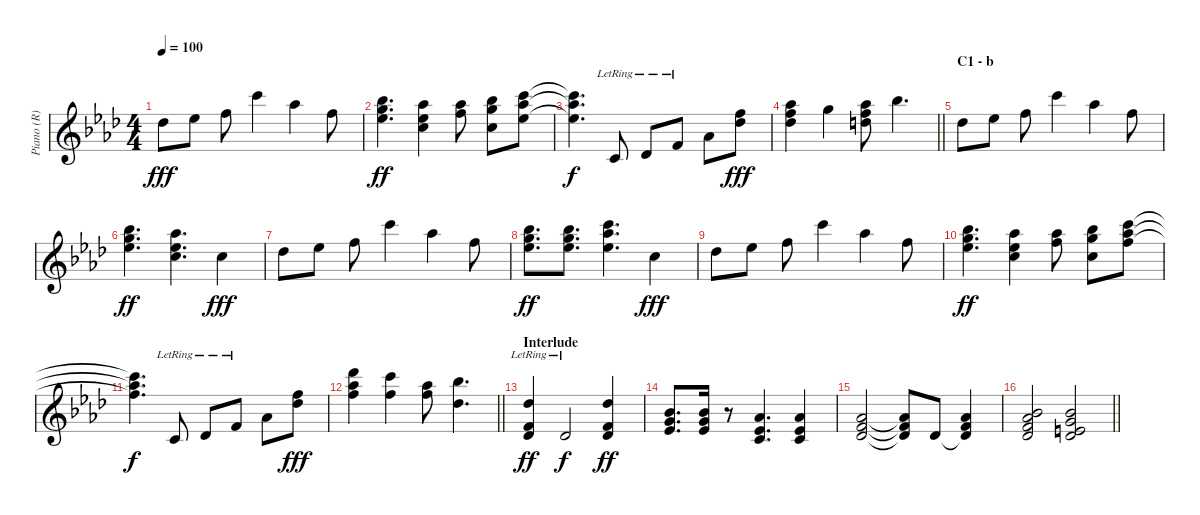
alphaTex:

\track ("Piano (R)" "Piano (R)") {instrument acousticgrandpiano}
\staff {score}
\tuning (E4 B3 G3 D3 A2 E2 B1) {hide}
\ts (4 4)
\tempo 100
\clef g2
\ks ab
9.1.8{dy fff} 11.1.8 13.1.8 20.1.4 16.1.4 13.1.8 |
(18.1 20.2 20.3).4{d dy ff} (16.1 16.2 17.3).4 (16.1 18.2).8 (18.1 20.2 17.3).8 (20.1 21.2 20.3).8 |
(20.1{t} 21.2{t} 20.3{t}).4{d dy f} 5.3{lr}.8 6.3{lr}.8 6.2{lr}.8 4.1.8 (13.1 14.2).8{dy fff} |
\barLineRight lightlight
(16.1 18.2 18.3).4 15.1.4 (16.1 18.2 19.3).8 18.1.4{d} |
\section ("" "C1 - b")
9.1.8 11.1.8 13.1.8 20.1.4 16.1.4 13.1.8 |
(18.1 20.2 20.3).4{d dy ff} (16.1 16.2 17.3).4{d} 8.1.4{dy fff} |
9.1.8 11.1.8 13.1.8 20.1.4 16.1.4 13.1.8 |
(18.1 20.2 20.3).8{d dy ff} (18.1 20.2 20.3).8{d} (20.1 21.2 20.3).4{d} 8.1.4{dy fff} |
9.1.8 11.1.8 13.1.8 20.1.4 16.1.4 13.1.8 |
(18.1 20.2 20.3).4{d dy ff} (16.1 16.2 17.3).4 (16.1 18.2).8 (18.1 20.2 17.3).8 (20.1 21.2 22.3).8 |
(20.1{t} 21.2{t} 22.3{t}).4{d dy f} 5.3{lr}.8 6.3{lr}.8 6.2{lr}.8 4.1.8 (13.1 14.2).8{dy fff} |
\barLineRight lightlight
(21.1 21.2 22.3).4 (20.1 18.2).4 (16.1 18.2).8 (18.1 14.2).4{d} |
\section ("" "Interlude")
(9.1{lr} 6.2{lr} 6.3{lr}).4{dy ff} 6.3{lr}.2{dy f} (9.1 6.2 6.3).4{dy ff} |
(6.1 8.2 8.3).8{d} (6.1 8.2 8.3).16 r.8 (4.1 4.2 5.3).4{d} (4.1 4.2 5.3).4 |
(4.1 6.2 6.3).2 (4.1{t} 6.2{t} 6.3{t}).8 6.3.8 (4.1 6.2 6.3{t}).4 |
\barLineRight lightlight
(6.1 9.2 10.3 11.4).2 (6.1 8.2 9.3 11.4).2
